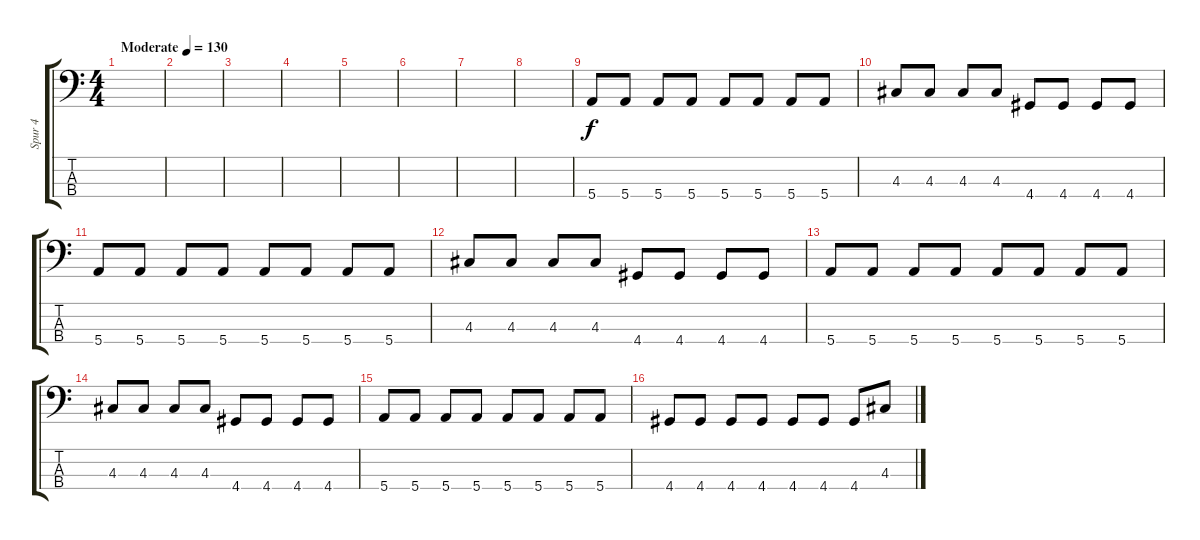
\track ("Spur 4" "Spur 4") {instrument electricbassfinger}
\staff {score tabs}
\tuning (G2 D2 A1 E1) {hide}
\ts (4 4)
\tempo (130 "Moderate")
\clef f4
\ks c
|
|
|
|
|
|
|
|
5.4.8 5.4.8 5.4.8 5.4.8 5.4.8 5.4.8 5.4.8 5.4.8 |
4.3.8 4.3.8 4.3.8 4.3.8 4.4.8 4.4.8 4.4.8 4.4.8 |
5.4.8 5.4.8 5.4.8 5.4.8 5.4.8 5.4.8 5.4.8 5.4.8 |
4.3.8 4.3.8 4.3.8 4.3.8 4.4.8 4.4.8 4.4.8 4.4.8 |
5.4.8 5.4.8 5.4.8 5.4.8 5.4.8 5.4.8 5.4.8 5.4.8 |
4.3.8 4.3.8 4.3.8 4.3.8 4.4.8 4.4.8 4.4.8 4.4.8 |
5.4.8 5.4.8 5.4.8 5.4.8 5.4.8 5.4.8 5.4.8 5.4.8 |
4.4.8 4.4.8 4.4.8 4.4.8 4.4.8 4.4.8 4.4.8 4.3.8
